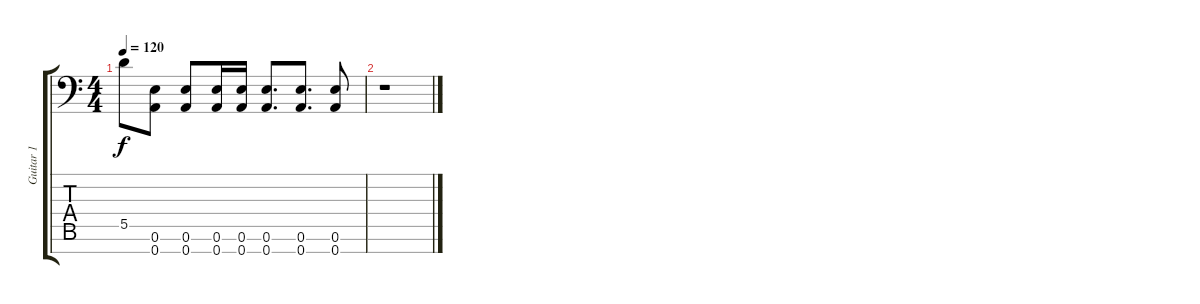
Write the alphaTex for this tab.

\track ("Guitar 1" "Guitar 1") {instrument distortionguitar}
\staff {score tabs}
\tuning (E4 B3 G3 D3 A2 E2 A1) {hide}
\ts (4 4)
\tempo 120
\clef f4
\ks c
5.5{t}.8{dy f} (0.6 0.7).8 (0.6 0.7).8 (0.6 0.7).16 (0.6 0.7).16 (0.6 0.7).8{d} (0.6 0.7).8{d} (0.6 0.7).8 |
r.1
